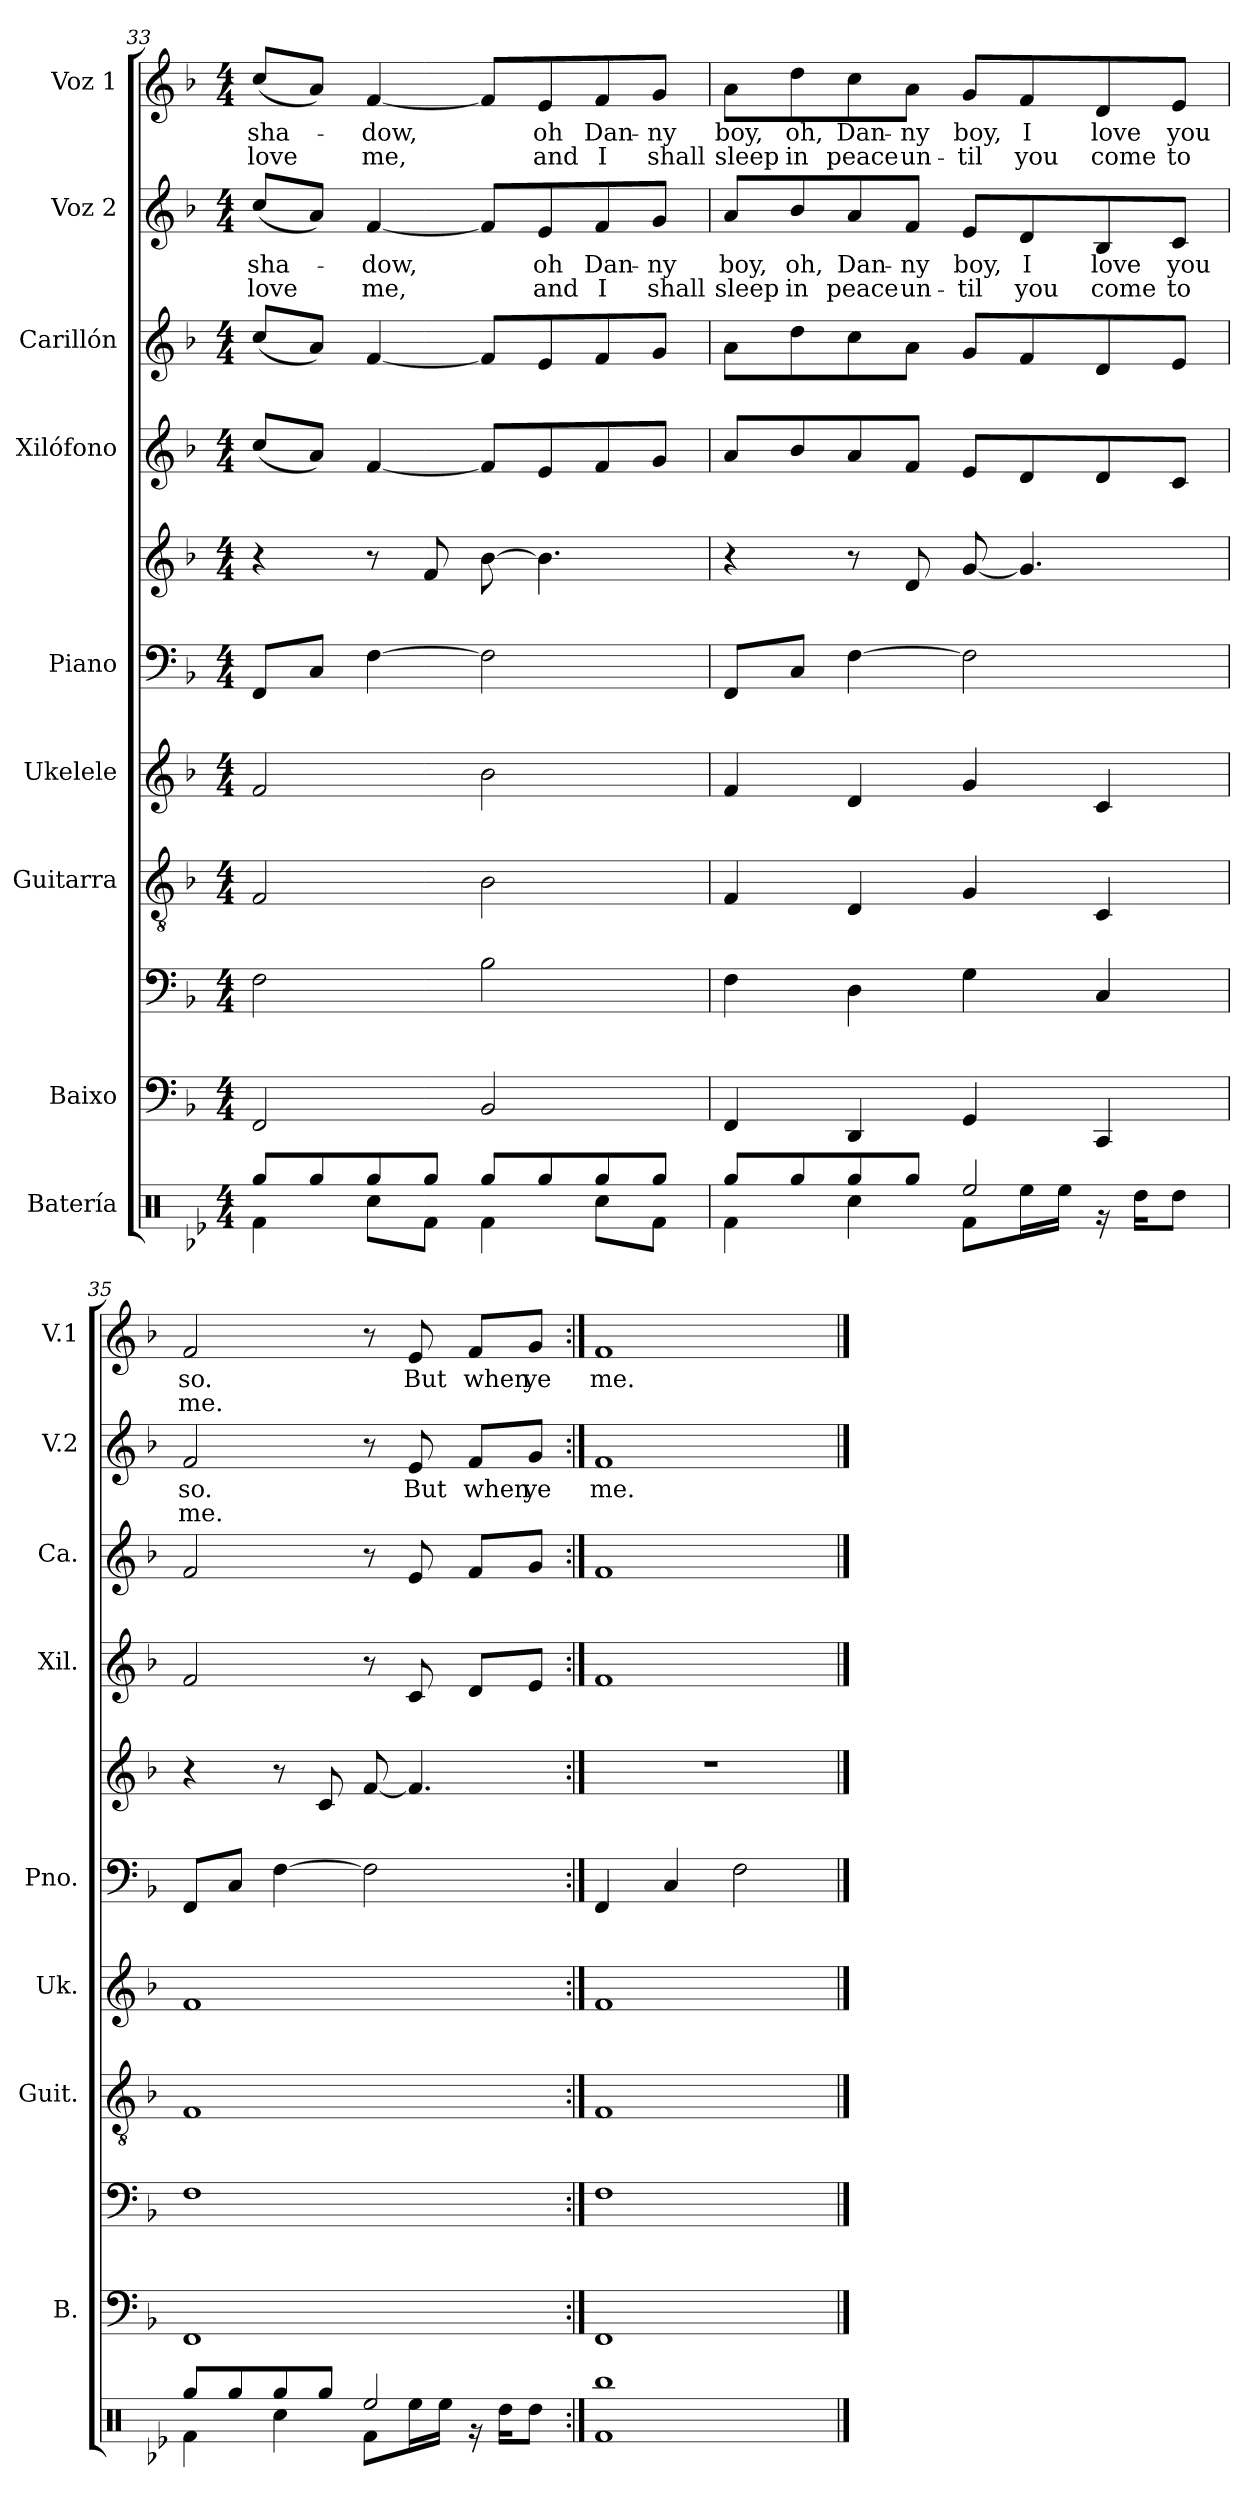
**kern	**kern	**kern	**kern	**kern	**kern	**kern	**kern	**kern	**kern	**text	**text	**kern	**text	**text
*part9	*part8	*part8	*part7	*part6	*part5	*part5	*part4	*part3	*part2	*part2	*part2	*part1	*part1	*part1
*staff11	*staff10	*staff9	*staff8	*staff7	*staff6	*staff5	*staff4	*staff3	*staff2	*staff2	*staff2	*staff1	*staff1	*staff1
*I"Batería	*I"Baixo	*	*I"Guitarra	*I"Ukelele	*I"Piano	*	*I"Xilófono	*I"Carillón	*I"Voz 2	*	*	*I"Voz 1	*	*
*	*I'B.	*	*I'Guit.	*I'Uk.	*I'Pno.	*	*I'Xil.	*I'Ca.	*I'V.2	*	*	*I'V.1	*	*
*clefX	*	*clefF4	*clefGv2	*clefG2	*clefF4	*clefG2	*clefG2	*clefG2	*clefG2	*	*	*clefG2	*	*
*	*ITrd7c12	*ITrd7c12	*	*	*	*	*ITrd-7c-12	*ITrd-14c-24	*	*	*	*	*	*
*k[b-e-]	*k[b-]	*k[b-]	*k[b-]	*k[b-]	*k[b-]	*k[b-]	*k[b-]	*k[b-]	*k[b-]	*	*	*k[b-]	*	*
*M4/4	*M4/4	*M4/4	*M4/4	*M4/4	*M4/4	*M4/4	*M4/4	*M4/4	*M4/4	*	*	*M4/4	*	*
=33	=33	=33	=33	=33	=33	=33	=33	=33	=33	=33	=33	=33	=33	=33
*^	*	*	*	*	*	*	*	*	*	*	*	*	*	*
!	!	!	!	!	!	!	!	!	!	!	!LO:LY:b	!LO:LY:b	!	!LO:LY:b	!LO:LY:b
8Rgg/L	4Rf\	2FFF	2FF\	2F/	2f/	8FF/L	4r	(<8ccc/L	(<8cccc/L	(<8cc/L	sha-	love	(<8cc/L	sha-	love
8Rgg/	.	.	.	.	.	8C/J	.	8aa/J)	8aaa/J)	8a/J)	.	.	8a/J)	.	.
!	!	!	!	!	!	!	!	!	!	!	!LO:LY:b	!LO:LY:b	!	!LO:LY:b	!LO:LY:b
8Rgg/	8Rcc\L	.	.	.	.	[4F\	8r	[4ff/	[4fff/	[4f/	-dow,	me,	[4f/	-dow,	me,
8Rgg/J	8Rf\J	.	.	.	.	.	8f/	.	.	.	.	.	.	.	.
8Rgg/L	4Rf\	2BBB-	2BB-\	2B-\	2b-\	2F\]	[8b-\	8ff/L]	8fff/L]	8f/L]	.	.	8f/L]	.	.
!	!	!	!	!	!	!	!	!	!	!	!LO:LY:b	!LO:LY:b	!	!LO:LY:b	!LO:LY:b
8Rgg/	.	.	.	.	.	.	4.b-\]	8ee/	8eee/	8e/	oh	and	8e/	oh	and
!	!	!	!	!	!	!	!	!	!	!	!LO:LY:b	!LO:LY:b	!	!LO:LY:b	!LO:LY:b
8Rgg/	8Rcc\L	.	.	.	.	.	.	8ff/	8fff/	8f/	Dan-	I	8f/	Dan-	I
!	!	!	!	!	!	!	!	!	!	!	!LO:LY:b	!LO:LY:b	!	!LO:LY:b	!LO:LY:b
8Rgg/J	8Rf\J	.	.	.	.	.	.	8gg/J	8ggg/J	8g/J	-ny	shall	8g/J	-ny	shall
=34	=34	=34	=34	=34	=34	=34	=34	=34	=34	=34	=34	=34	=34	=34	=34
!	!	!	!	!	!	!	!	!	!	!	!LO:LY:b	!LO:LY:b	!	!LO:LY:b	!LO:LY:b
8Rgg/L	4Rf\	4FFF	4FF\	4F/	4f/	8FF/L	4r	8aa/L	8aaa\L	8a/L	boy,	sleep	8a\L	boy,	sleep
!	!	!	!	!	!	!	!	!	!	!	!LO:LY:b	!LO:LY:b	!	!LO:LY:b	!LO:LY:b
8Rgg/	.	.	.	.	.	8C/J	.	8bb-/	8dddd\	8b-/	oh,	in	8dd\	oh,	in
!	!	!	!	!	!	!	!	!	!	!	!LO:LY:b	!LO:LY:b	!	!LO:LY:b	!LO:LY:b
8Rgg/	4Rcc\	4DDD	4DD\	4D/	4d/	[4F\	8r	8aa/	8cccc\	8a/	Dan-	peace	8cc\	Dan-	peace
!	!	!	!	!	!	!	!	!	!	!	!LO:LY:b	!LO:LY:b	!	!LO:LY:b	!LO:LY:b
8Rgg/J	.	.	.	.	.	.	8d/	8ff/J	8aaa\J	8f/J	-ny	un-	8a\J	-ny	un-
!	!	!	!	!	!	!	!	!	!	!	!LO:LY:b	!LO:LY:b	!	!LO:LY:b	!LO:LY:b
2Ree/	8Rf\L	4GGG	4GG\	4G/	4g/	2F\]	[8g/	8ee/L	8ggg/L	8e/L	boy,	-til	8g/L	boy,	-til
!	!	!	!	!	!	!	!	!	!	!	!LO:LY:b	!LO:LY:b	!	!LO:LY:b	!LO:LY:b
.	16Ree\L	.	.	.	.	.	4.g/]	8dd/	8fff/	8d/	I	you	8f/	I	you
.	16Ree\JJ	.	.	.	.	.	.	.	.	.	.	.	.	.	.
!	!	!	!	!	!	!	!	!	!	!	!LO:LY:b	!LO:LY:b	!	!LO:LY:b	!LO:LY:b
.	16r	4CCC	4CC/	4C/	4c/	.	.	8dd/	8ddd/	8B-/	love	come	8d/	love	come
.	16Rdd\KL	.	.	.	.	.	.	.	.	.	.	.	.	.	.
!	!	!	!	!	!	!	!	!	!	!	!LO:LY:b	!LO:LY:b	!	!LO:LY:b	!LO:LY:b
.	8Rdd\J	.	.	.	.	.	.	8cc/J	8eee/J	8c/J	you	to	8e/J	you	to
!!LO:PB:g=z
=35	=35	=35	=35	=35	=35	=35	=35	=35	=35	=35	=35	=35	=35	=35	=35
!	!	!	!	!	!	!	!	!	!	!	!LO:LY:b	!LO:LY:b	!	!LO:LY:b	!LO:LY:b
8Rgg/L	4Rf\	1FFF	1FF	1F	1f	8FF/L	4r	2ff/	2fff/	2f/	so.	me.	2f/	so.	me.
8Rgg/	.	.	.	.	.	8C/J	.	.	.	.	.	.	.	.	.
8Rgg/	4Rcc\	.	.	.	.	[4F\	8r	.	.	.	.	.	.	.	.
8Rgg/J	.	.	.	.	.	.	8c/	.	.	.	.	.	.	.	.
2Ree/	8Rf\L	.	.	.	.	2F\]	[8f/	8r	8r	8r	.	.	8r	.	.
!	!	!	!	!	!	!	!	!	!	!	!LO:LY:b	!	!	!LO:LY:b	!
.	16Ree\L	.	.	.	.	.	4.f/]	8cc/	8eee/	8e/	But	.	8e/	But	.
.	16Ree\JJ	.	.	.	.	.	.	.	.	.	.	.	.	.	.
!	!	!	!	!	!	!	!	!	!	!	!LO:LY:b	!	!	!LO:LY:b	!
.	16r	.	.	.	.	.	.	8dd/L	8fff/L	8f/L	when	.	8f/L	when	.
.	16Rdd\KL	.	.	.	.	.	.	.	.	.	.	.	.	.	.
!	!	!	!	!	!	!	!	!	!	!	!LO:LY:b	!	!	!LO:LY:b	!
.	8Rdd\J	.	.	.	.	.	.	8ee/J	8ggg/J	8g/J	ye	.	8g/J	ye	.
=36:|!	=36:|!	=36:|!	=36:|!	=36:|!	=36:|!	=36:|!	=36:|!	=36:|!	=36:|!	=36:|!	=36:|!	=36:|!	=36:|!	=36:|!	=36:|!
!	!	!	!	!	!	!	!	!	!	!	!LO:LY:b	!	!	!LO:LY:b	!
1Rbb	1Rf	1FFF	1FF	1F	1f	4FF/	1r	1ff	1fff	1f	me.	.	1f	me.	.
.	.	.	.	.	.	4C/	.	.	.	.	.	.	.	.	.
.	.	.	.	.	.	2F\	.	.	.	.	.	.	.	.	.
*v	*v	*	*	*	*	*	*	*	*	*	*	*	*	*	*
==	==	==	==	==	==	==	==	==	==	==	==	==	==	==
*-	*-	*-	*-	*-	*-	*-	*-	*-	*-	*-	*-	*-	*-	*-
